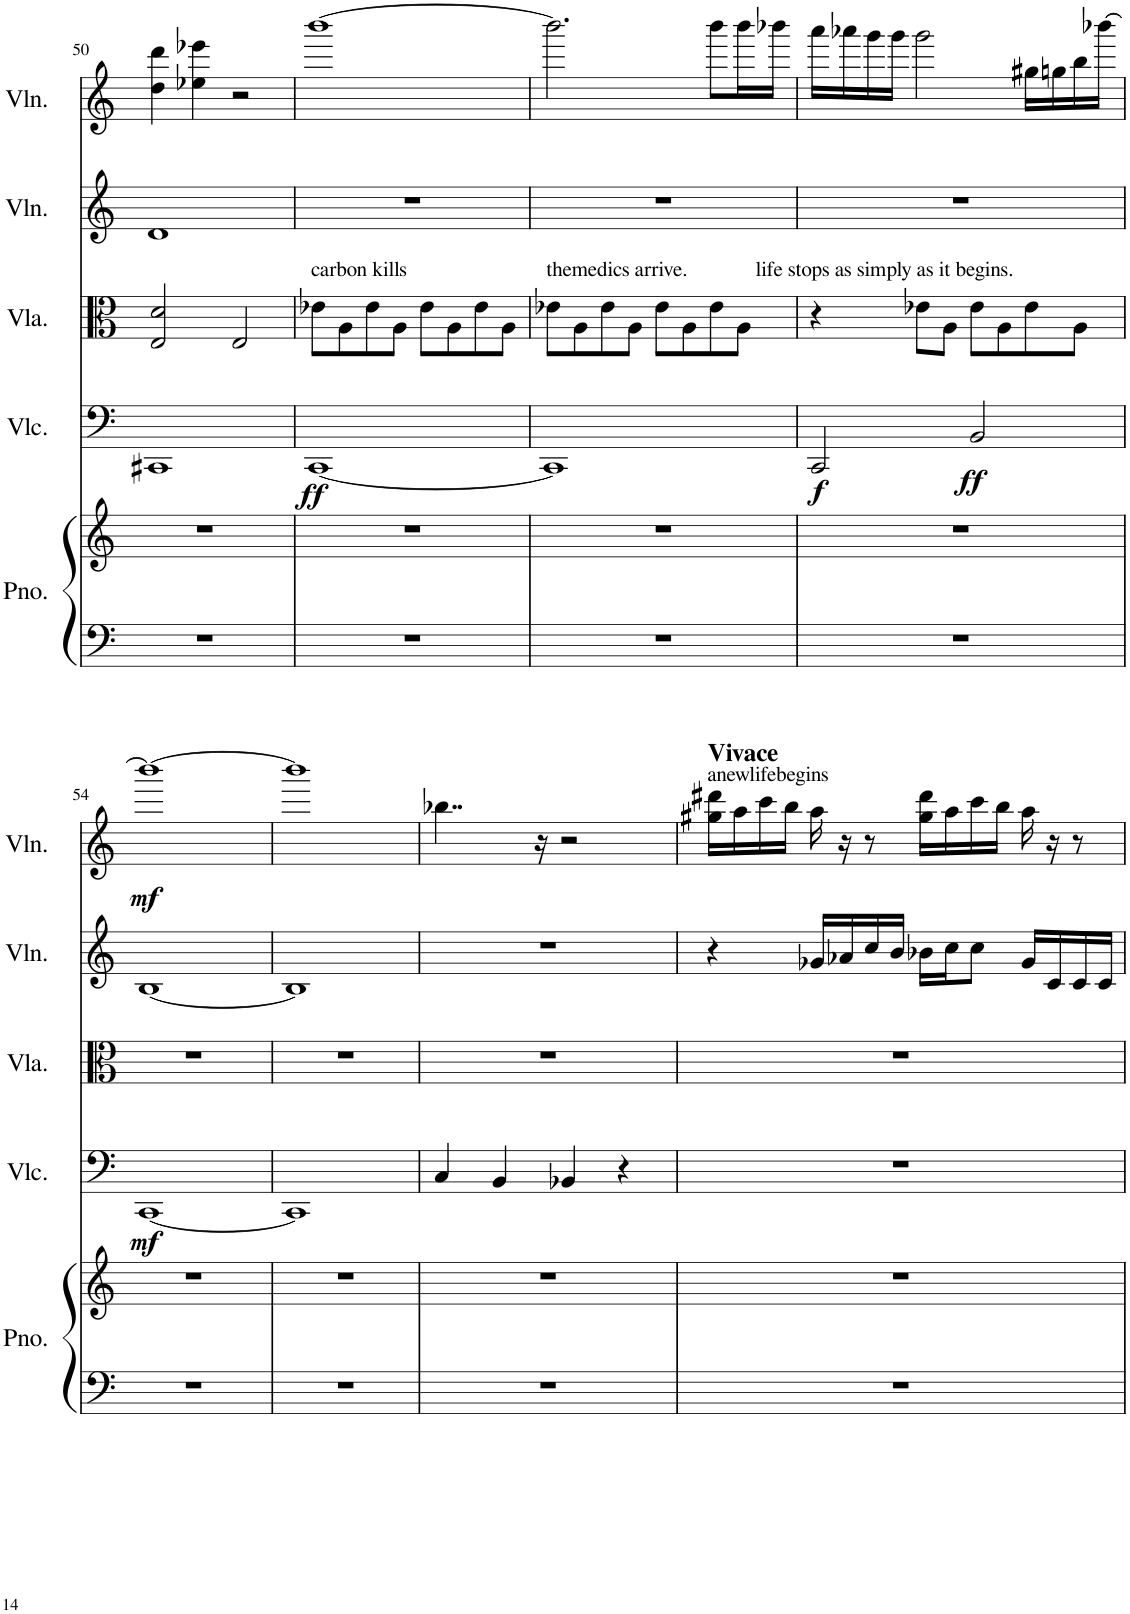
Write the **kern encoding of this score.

**kern	**kern	**kern	**dynam	**kern	**kern	**kern	**dynam
*part5	*part5	*part4	*part4	*part3	*part2	*part1	*part1
*staff6	*staff5	*staff4	*staff4	*staff3	*staff2	*staff1	*staff1
*I"Piano	*	*I"Violoncello	*	*I"Viola	*I"Violin	*I"Violin	*
*I'Pno.	*	*I'Vlc.	*	*I'Vla.	*I'Vln.	*I'Vln.	*
!!LO:PB:g=z
*clefF4	*clefG2	*clefF4	*	*clefC3	*clefG2	*clefG2	*
*k[]	*k[]	*k[]	*	*k[]	*k[]	*k[]	*
*M4/4	*M4/4	*M4/4	*	*M4/4	*M4/4	*M4/4	*
=50	=50	=50	=50	=50	=50	=50	=50
1r	1r	1CC#X	.	2E/ 2d/	1d	4dd\ 4ddd\	.
.	.	.	.	.	.	4ee-X\ 4eee-X\	.
.	.	.	.	2E/	.	2r	.
=51	=51	=51	=51	=51	=51	=51	=51
!	!	!	!	!LO:TX:a:t=carbon kills	!	!	!
!	!	!	!LO:DY:b	!	!	!	!
1r	1r	[1CC	ff	8e-X\L	1r	[1bbb	.
.	.	.	.	8A\	.	.	.
.	.	.	.	8e-\	.	.	.
.	.	.	.	8A\J	.	.	.
.	.	.	.	8e-\L	.	.	.
.	.	.	.	8A\	.	.	.
.	.	.	.	8e-\	.	.	.
.	.	.	.	8A\J	.	.	.
=52	=52	=52	=52	=52	=52	=52	=52
!	!	!	!	!LO:TX:a:t=themedics arrive.             life stops as simply as it begins.	!	!	!
1r	1r	1CC]	.	8e-X\L	1r	2.bbb\]	.
.	.	.	.	8A\	.	.	.
.	.	.	.	8e-\	.	.	.
.	.	.	.	8A\J	.	.	.
.	.	.	.	8e-\L	.	.	.
.	.	.	.	8A\	.	.	.
.	.	.	.	8e-\	.	8bbb\L	.
.	.	.	.	8A\J	.	16bbb\L	.
.	.	.	.	.	.	16bbb-X\JJ	.
=53	=53	=53	=53	=53	=53	=53	=53
!	!	!	!LO:DY:b	!	!	!	!
1r	1r	2CC/	f	4r	1r	16aaa\LL	.
.	.	.	.	.	.	16aaa-X\	.
.	.	.	.	.	.	16ggg\	.
.	.	.	.	.	.	16ggg\JJ	.
.	.	.	.	8e-X\L	.	2ggg\	.
.	.	.	.	8A\J	.	.	.
!	!	!	!LO:DY:b	!	!	!	!
.	.	2BB/	ff	8e-\L	.	.	.
.	.	.	.	8A\	.	.	.
.	.	.	.	8e-\	.	16gg#X\LL	.
.	.	.	.	.	.	16ggn\	.
.	.	.	.	8A\J	.	16bb\	.
.	.	.	.	.	.	[16bbb-X\JJ	.
!!LO:LB:g=z
=54	=54	=54	=54	=54	=54	=54	=54
!	!	!	!LO:DY:b	!	!	!	!LO:DY:b
1r	1r	[1CC	mf	1r	[1B	1bbb-_	mf
=55	=55	=55	=55	=55	=55	=55	=55
1r	1r	1CC]	.	1r	1B]	1bbb-]	.
=56	=56	=56	=56	=56	=56	=56	=56
1r	1r	4C/	.	1r	1r	4..bb-X\	.
.	.	4BB/	.	.	.	.	.
.	.	.	.	.	.	16r	.
.	.	4BB-X/	.	.	.	2r	.
.	.	4r	.	.	.	.	.
=57	=57	=57	=57	=57	=57	=57	=57
!	!	!	!	!	!	!LO:TX:a:B:t=Vivace	!
!	!	!	!	!	!	!LO:TX:a:t=anewlifebegins	!
1r	1r	1r	.	1r	4r	16gg#X\ 16ddd#X\LL	.
.	.	.	.	.	.	16aa\	.
.	.	.	.	.	.	16ccc\	.
.	.	.	.	.	.	16bb\JJ	.
.	.	.	.	.	16g-X/LL	16aa\	.
.	.	.	.	.	16a-X/	16r	.
.	.	.	.	.	16cc/	8r	.
.	.	.	.	.	16b/JJ	.	.
.	.	.	.	.	16b-X\LL	16gg#\ 16ddd#\LL	.
.	.	.	.	.	16cc\J	16aa\	.
.	.	.	.	.	8cc\J	16ccc\	.
.	.	.	.	.	.	16bb\JJ	.
.	.	.	.	.	16g-/LL	16aa\	.
.	.	.	.	.	16c/	16r	.
.	.	.	.	.	16c/	8r	.
.	.	.	.	.	16c/JJ	.	.
=	=	=	=	=	=	=	=
*-	*-	*-	*-	*-	*-	*-	*-
